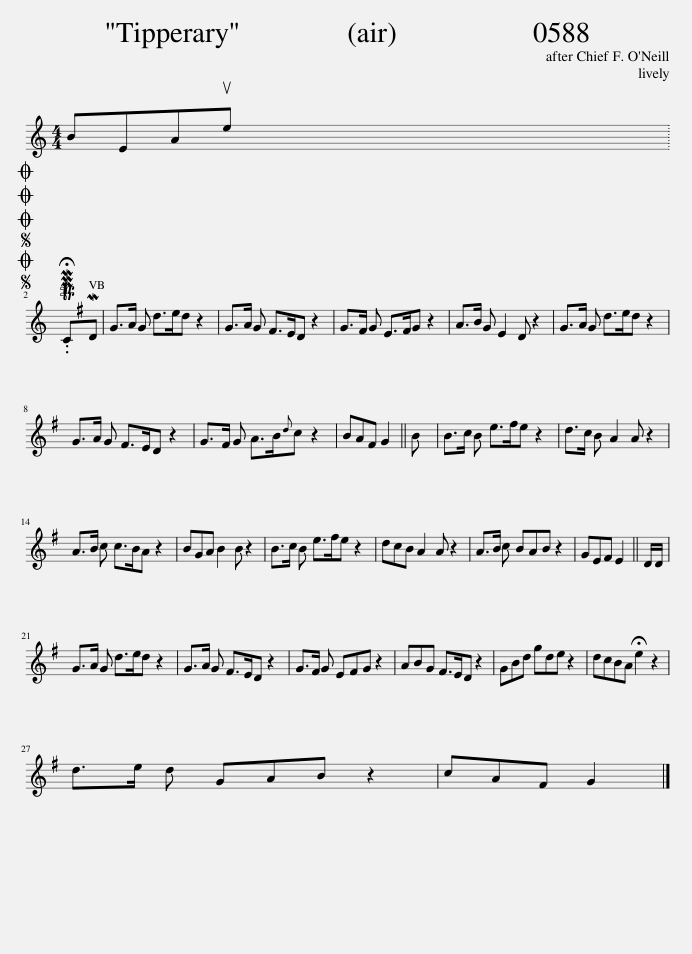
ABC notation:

X:1
L:1/8
M:4/4
I:linebreak $
K:C
V:1 treble
V:1
 BEAue x2002 |$SOSOOO .!fermata!PMTCMD | G>A G d>ed z2 | G>A G ^F>ED z2 | G>^F G E>FG z2 | %5
 A>B G E2 D z2 | G>A G d>ed z2 |$ G>A G ^F>ED z2 | G>^F G A>B{d}c z2 | BA^F G2 || %10
 B | B>c B e>^fe z2 | d>c B A2 A z2 |$ A>B c c>BA z2 | BGA B2 B z2 | %15
 B>c B e>^fe z2 | dcB A2 A z2 | A>B c BAB z2 | GE^F E2 || D/D/ |$ %20
 G>A G d>ed z2 | G>A G ^F>ED z2 | G>^F G EFG z2 | ABG ^F>ED z2 | GBd gde z2 | %25
 dcBA !fermata!e2 z2 |$ d>e d GAB z2 | cA^F G2 |] %28
